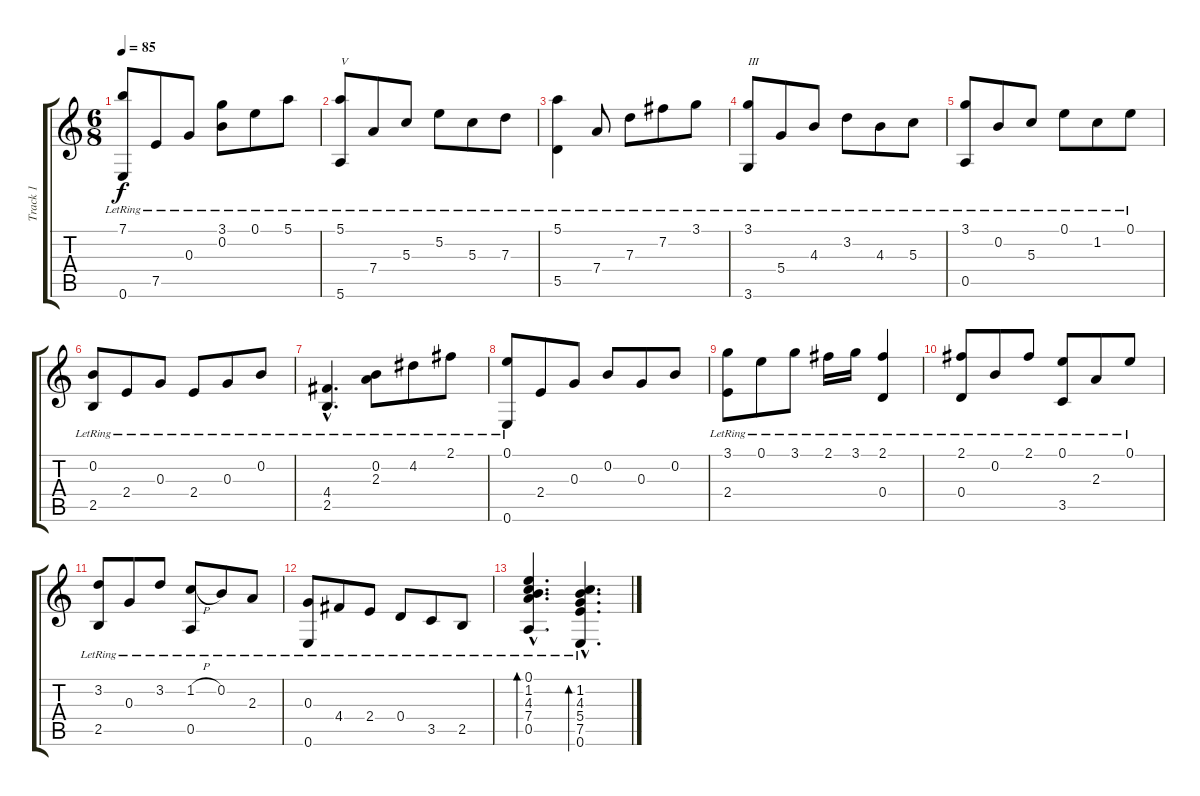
\track ("Track 1" "Track 1") {instrument acousticguitarnylon}
\staff {score tabs}
\tuning (E4 B3 G3 D3 A2 E2) {hide}
\ts (6 8)
\tempo 85
\clef g2
\ks c
(7.1{lr} 0.6{lr}).8{dy f} 7.5{lr}.8 0.3{lr}.8 (3.1{lr} 0.2{lr}).8 0.1{lr}.8 5.1{lr}.8 |
(5.1{lr} 5.6{lr}).8{txt "V"} 7.4{lr}.8 5.3{lr}.8 5.2{lr}.8 5.3{lr}.8 7.3{lr}.8 |
(5.1{lr} 5.5{lr}).4 7.4{lr}.8 7.3{lr}.8 7.2{lr}.8 3.1{lr}.8 |
(3.1{lr} 3.6{lr}).8{txt "III"} 5.4{lr}.8 4.3{lr}.8 3.2{lr}.8 4.3{lr}.8 5.3{lr}.8 |
(3.1{lr} 0.5{lr}).8 0.2{lr}.8 5.3{lr}.8 0.1{lr}.8 1.2{lr}.8 0.1{lr}.8 |
(0.2{lr} 2.5{lr}).8 2.4{lr}.8 0.3{lr}.8 2.4{lr}.8 0.3{lr}.8 0.2{lr}.8 |
(4.4{hac lr} 2.5{hac lr}).4{d} (0.2{lr} 2.3{lr}).8 4.2{lr}.8 2.1{lr}.8 |
(0.1{lr} 0.6{lr}).8 2.4.8 0.3.8 0.2.8 0.3.8 0.2.8 |
(3.1{lr} 2.4{lr}).8 0.1{lr}.8 3.1{lr}.8 2.1{lr}.16 3.1{lr}.16 (2.1{lr} 0.4{lr}).4 |
(2.1{lr} 0.4{lr}).8 0.2{lr}.8 2.1{lr}.8 (0.1{lr} 3.5{lr}).8 2.3{lr}.8 0.1{lr}.8 |
(3.2{lr} 2.5{lr}).8 0.3{lr}.8 3.2{lr}.8 (1.2{h} 0.5{lr}).8 0.2{lr}.8 2.3{lr}.8 |
(0.3{lr} 0.6{lr}).8 4.4{lr}.8 2.4{lr}.8 0.4{lr}.8 3.5{lr}.8 2.5{lr}.8 |
(0.1{hac lr} 1.2{hac lr} 4.3{hac lr} 7.4{hac lr} 0.5{hac lr}).4{d bd 480} (1.2{hac lr} 4.3{hac lr} 5.4{hac lr} 7.5{hac lr} 0.6{hac lr}).4{d bd 480}
